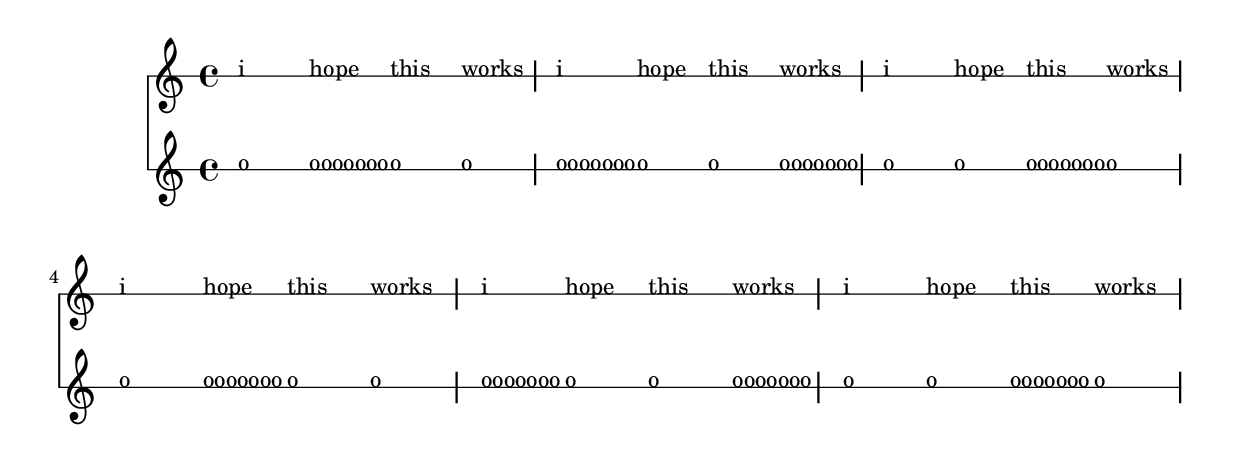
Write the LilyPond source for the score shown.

%% http://lsr.dsi.unimi.it/LSR/Item?id=780
%% see also http://lilypond.org/doc/v2.18/Documentation/snippets/text

bar = {
  \override TextScript.extra-spacing-width = #'(0 . 0)
  \override TextScript.Y-offset = #0
  \override TextScript.outside-staff-priority = ##f
  \override TextScript.self-alignment-X = #LEFT
  \override Stem.transparent = ##t
  \override NoteHead.transparent = ##t
  \override NoteHead.no-ledgers = ##t
}

<<
  \new Staff 
  \with { 
    \override StaffSymbol.line-count = #1 
    \override BarLine.bar-extent = #'(-1.5 . 1.5) 
  }
  \repeat unfold 6 
  \relative c' { 
    \bar c-\markup { i } c-\markup { hope } c-\markup { this } c-\markup { works } 
  }
  \new Staff 
  \with { 
    \override StaffSymbol.line-count = #1 
    \override BarLine.bar-extent = #'(-1.5 . 1.5) 
  }
  \repeat unfold 8 
  \relative c' { 
    \bar c-\markup { o } c-\markup { ooooooo } c-\markup { o } 
  }
>>
